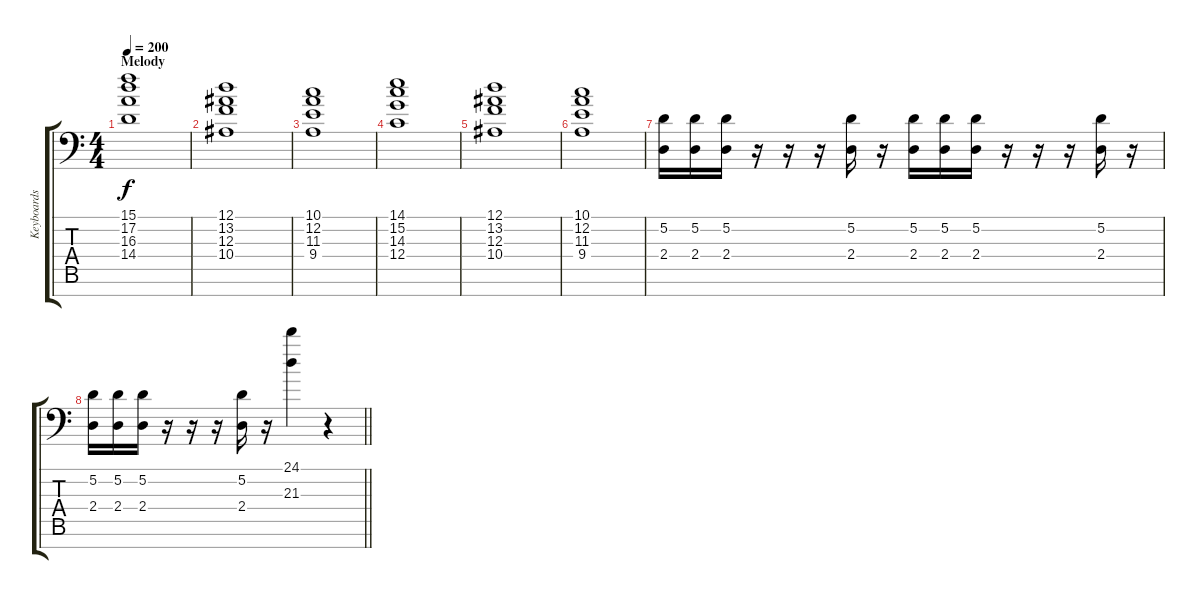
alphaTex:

\track ("Keyboards (lead)" "Keyboards ") {instrument churchorgan}
\staff {score tabs}
\tuning (D4 A3 F3 C3 G2 D2 A1) {hide}
\ts (4 4)
\section ("" "Melody")
\tempo 200
\clef f4
\ks c
(15.1 17.2 16.3 14.4).1{dy f} |
(12.1 13.2 12.3 10.4).1 |
(10.1 12.2 11.3 9.4).1 |
(14.1 15.2 14.3 12.4).1 |
(12.1 13.2 12.3 10.4).1 |
(10.1 12.2 11.3 9.4).1 |
(5.2 2.4).16 (5.2 2.4).16 (5.2 2.4).16 r.16 r.16 r.16 (5.2 2.4).16 r.16 (5.2 2.4).16 (5.2 2.4).16 (5.2 2.4).16 r.16 r.16 r.16 (5.2 2.4).16 r.16 |
\barLineRight lightlight
(5.2 2.4).16 (5.2 2.4).16 (5.2 2.4).16 r.16 r.16 r.16 (5.2 2.4).16 r.16 (24.1 21.3).4 r.4
